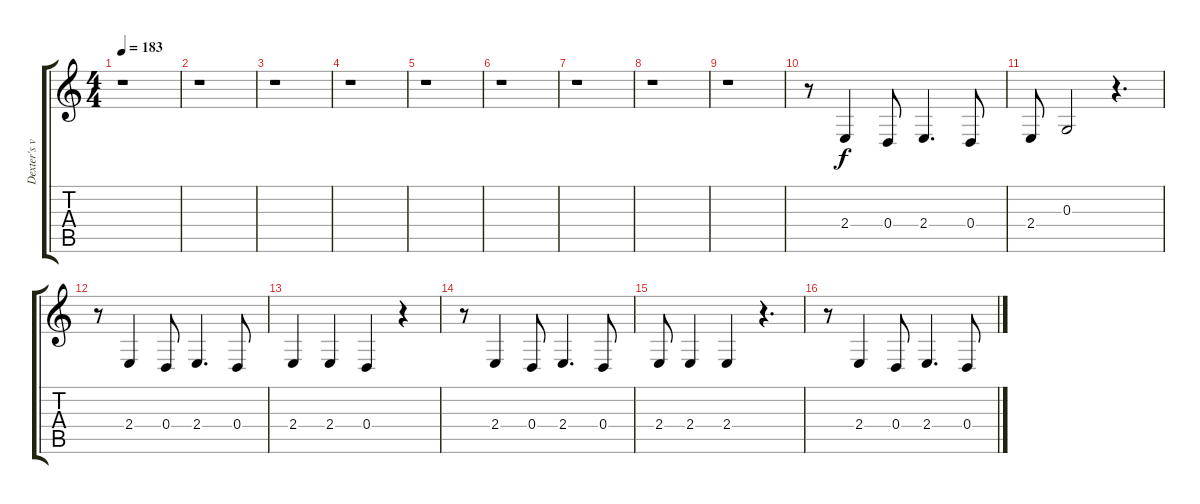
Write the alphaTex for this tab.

\track ("Dexter's voice" "Dexter's v") {instrument trumpet}
\staff {score tabs}
\tuning (E4 B3 G3 D3 A2 E2) {hide}
\ts (4 4)
\tempo 183
\clef g2
\ks c
r.1{dy f instrument trumpet} |
r.1 |
r.1 |
r.1 |
r.1 |
r.1 |
r.1 |
r.1 |
r.1 |
r.8 2.4.4 0.4.8 2.4.4{d} 0.4.8 |
2.4.8 0.3.2 r.4{d} |
r.8 2.4.4 0.4.8 2.4.4{d} 0.4.8 |
2.4.4 2.4.4 0.4.4 r.4 |
r.8 2.4.4 0.4.8 2.4.4{d} 0.4.8 |
2.4.8 2.4.4 2.4.4 r.4{d} |
r.8 2.4.4 0.4.8 2.4.4{d} 0.4.8
